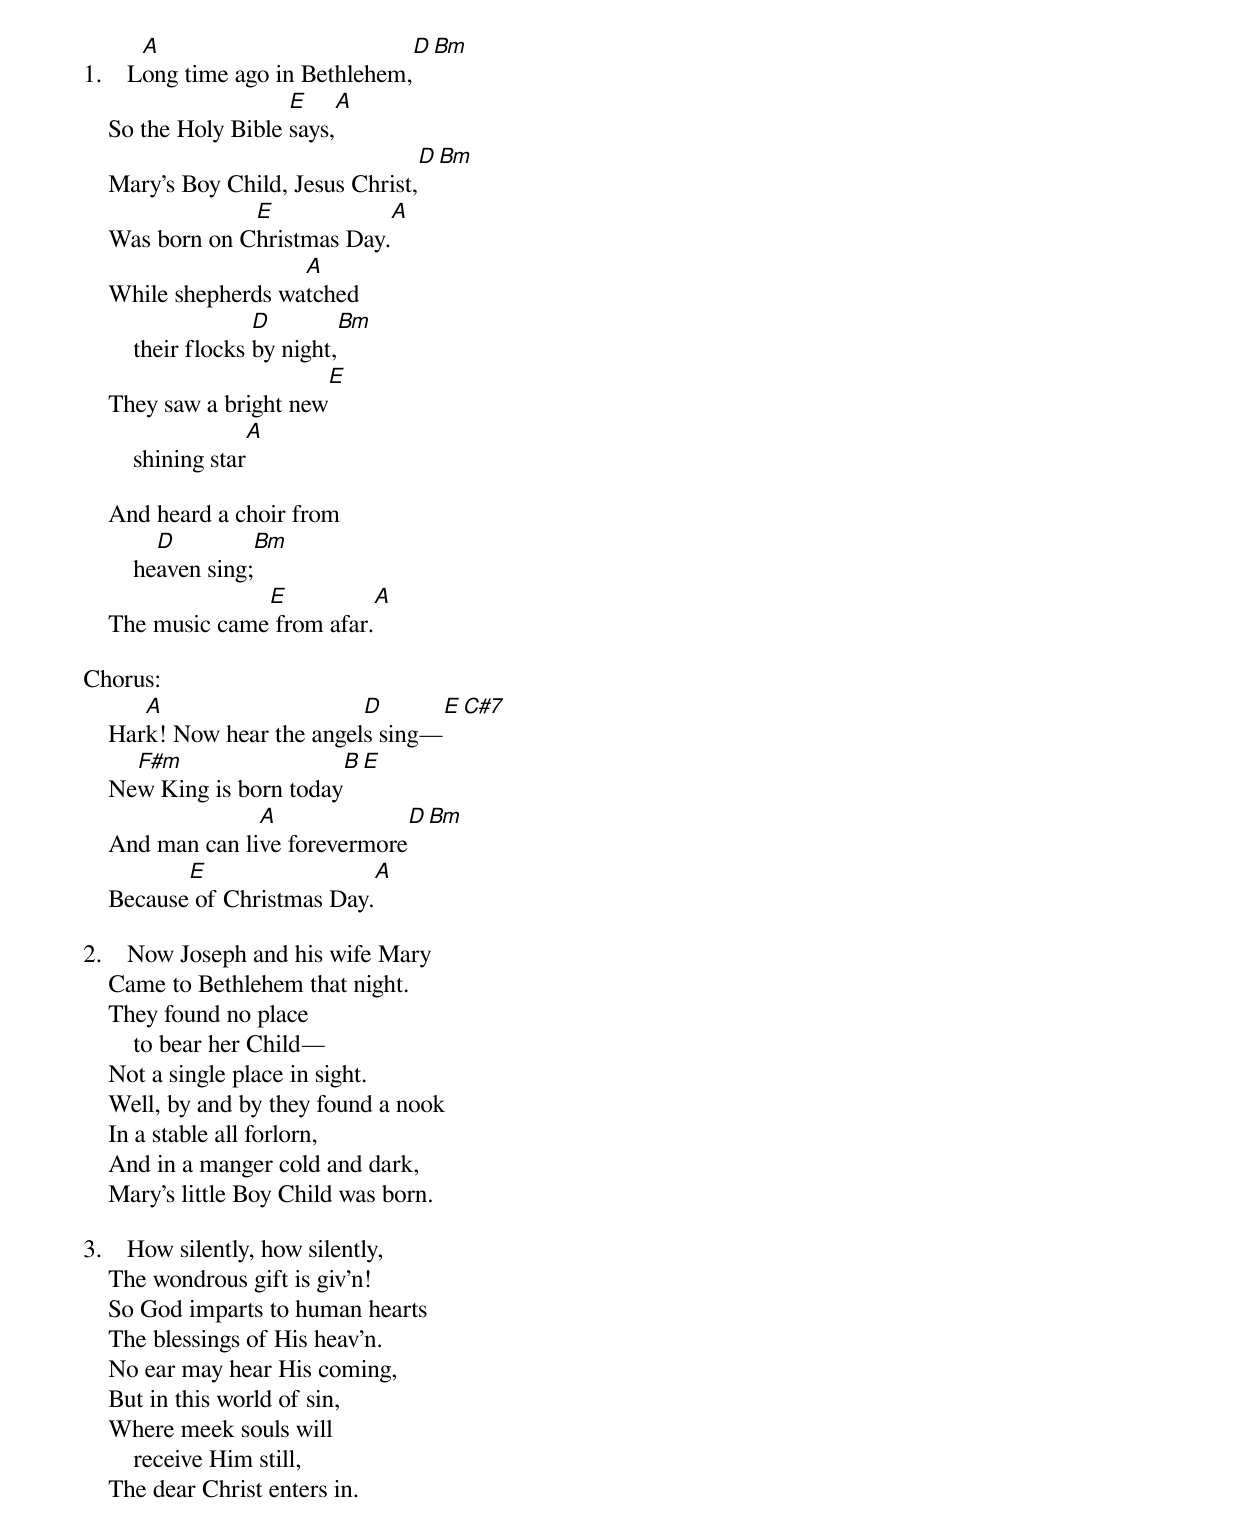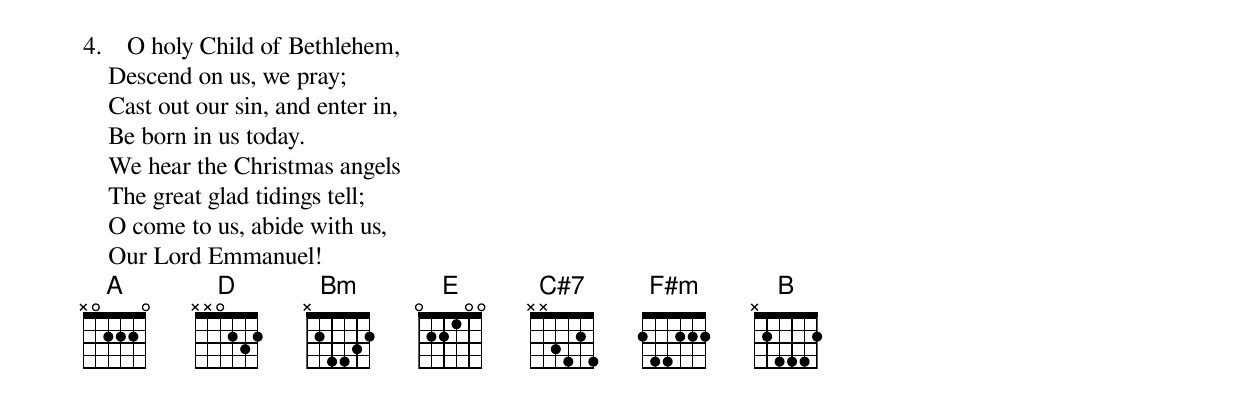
       A                                 D        Bm
1.    Long time ago in Bethlehem,
                      E                   A
    So the Holy Bible says,
                                              D            Bm
    Mary’s Boy Child, Jesus Christ,
                 E                                    A
    Was born on Christmas Day.
                      A
    While shepherds watched
                     D              Bm
        their flocks by night,
                                E
    They saw a bright new
                           A
        shining star

    And heard a choir from
          D           Bm
        heaven sing;
                  E                              A
    The music came from afar.

Chorus:
       A                    D            E            C#7
    Hark! Now hear the angels sing—
      F#m                    B            E
    New King is born today
                  A                           D      Bm
    And man can live forevermore
           E                                       A
    Because of Christmas Day.

2.    Now Joseph and his wife Mary
    Came to Bethlehem that night.
    They found no place
        to bear her Child—
    Not a single place in sight.
    Well, by and by they found a nook
    In a stable all forlorn,
    And in a manger cold and dark,
    Mary’s little Boy Child was born.

3.    How silently, how silently,
    The wondrous gift is giv’n!
    So God imparts to human hearts
    The blessings of His heav’n.
    No ear may hear His coming,
    But in this world of sin,
    Where meek souls will
        receive Him still,
    The dear Christ enters in.

4.    O holy Child of Bethlehem,
    Descend on us, we pray;
    Cast out our sin, and enter in,
    Be born in us today.
    We hear the Christmas angels
    The great glad tidings tell;
    O come to us, abide with us,
    Our Lord Emmanuel!
